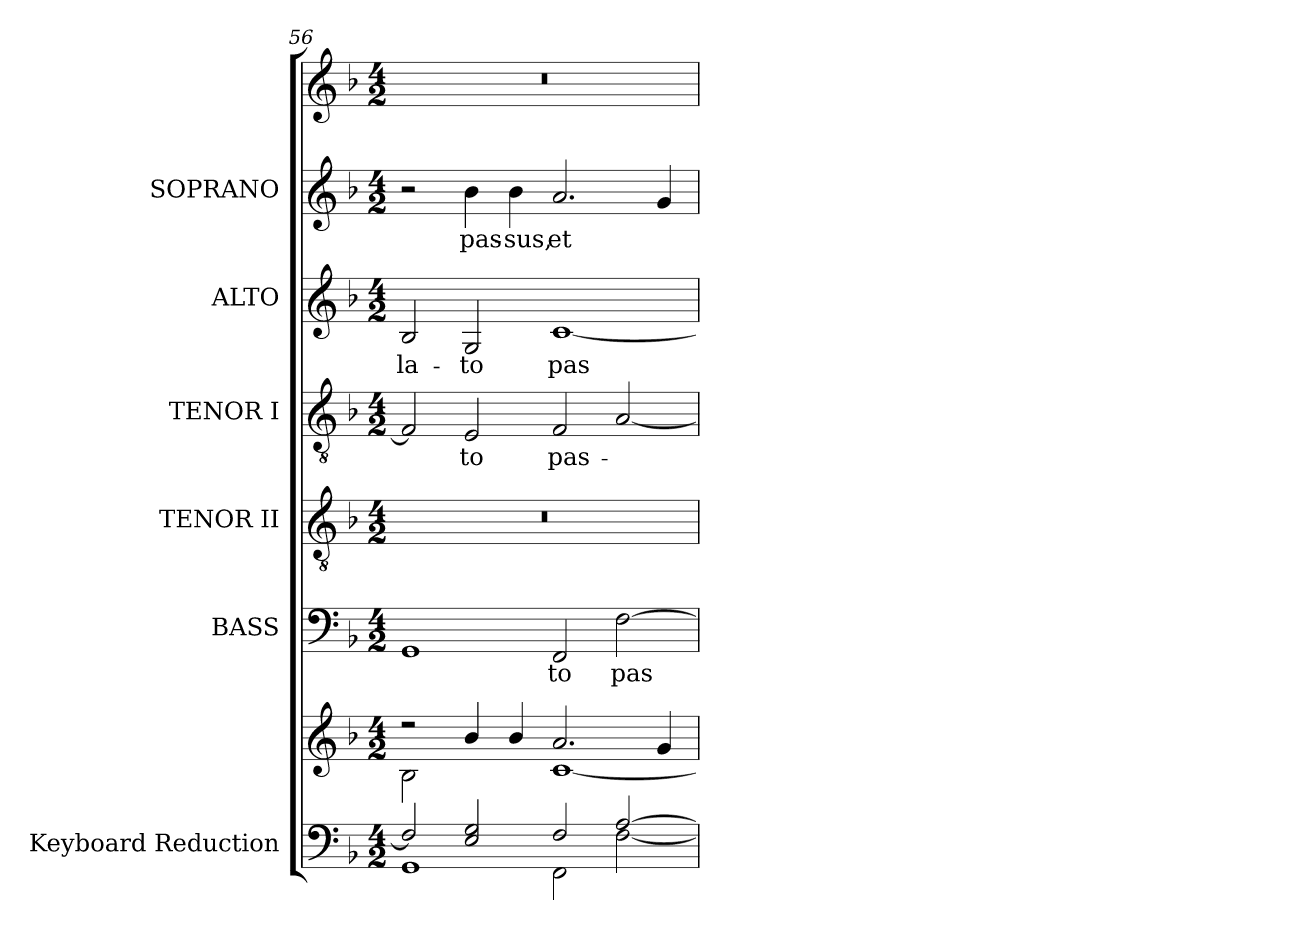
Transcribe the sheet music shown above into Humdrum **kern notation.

**kern	**kern	**kern	**text	**kern	**kern	**text	**kern	**text	**kern	**text	**kern
*part7	*part7	*part6	*part6	*part5	*part4	*part4	*part3	*part3	*part2	*part2	*part1
*staff8	*staff7	*staff6	*staff6	*staff5	*staff4	*staff4	*staff3	*staff3	*staff2	*staff2	*staff1
*I"Keyboard Reduction	*	*I"BASS	*	*I"TENOR II	*I"TENOR I	*	*I"ALTO	*	*I"SOPRANO	*	*
*I'Reduc.	*	*I'B.	*	*I'T. II	*I'T. I	*	*I'A.	*	*I'S.	*	*
*clefF4	*clefG2	*clefF4	*	*clefGv2	*clefGv2	*	*clefG2	*	*clefG2	*	*clefG2
*	*	*	*	*ITrd7c12	*ITrd7c12	*	*	*	*	*	*
*k[b-]	*k[b-]	*k[b-]	*	*k[b-]	*k[b-]	*	*k[b-]	*	*k[b-]	*	*k[b-]
*F:	*F:	*F:	*	*F:	*F:	*	*F:	*	*F:	*	*F:
*M4/2	*M4/2	*M4/2	*	*M4/2	*M4/2	*	*M4/2	*	*M4/2	*	*M4/2
=56	=56	=56	=56	=56	=56	=56	=56	=56	=56	=56	=56
*^	*^	*	*	*	*	*	*	*	*	*	*
!	!	!	!	!	!	!LO:N:vis=1	!	!	!	!	!	!	!
!	!	!	!	!	!	!	!	!	!	!LO:LY:b:color=#000000	!	!	!LO:N:vis=1
2Fi/]	1GGi	2r	2B-i\	1GGi	.	0r	2FFi/]	.	2B-i/	-la-	2r	.	0r
!	!	!	!	!	!	!	!	!LO:LY:b:color=#000000	!	!	!	!	!
!	!	!	!	!	!	!	!	!	!	!LO:LY:b:color=#000000	!	!	!
!	!	!	!	!	!	!	!	!	!	!	!	!LO:LY:b:color=#000000	!
2Ei/ 2Gi	.	4b-i/	2ryy	.	.	.	2EEi/	-to	2Gi/	-to	4b-i\	pas-	.
!	!	!	!	!	!	!	!	!	!	!	!	!LO:LY:b:color=#000000	!
.	.	4b-i/	.	.	.	.	.	.	.	.	4b-i\	-sus,	.
!	!	!	!	!	!LO:LY:b:color=#000000	!	!	!	!	!	!	!	!
!	!	!	!	!	!	!	!	!LO:LY:b:color=#000000	!	!	!	!	!
!	!	!	!	!	!	!	!	!	!	!LO:LY:b:color=#000000	!	!	!
!	!	!	!	!	!	!	!	!	!	!	!	!LO:LY:b:color=#000000	!
2Fi/	2FFi\	2.ai/	[1ci	2FFi/	-to	.	2FFi/	pas-	[1ci	pas-	2.ai/	et	.
!	!	!	!	!	!LO:LY:b:color=#000000	!	!	!	!	!	!	!	!
[2Ai/	[2Fi\	.	.	[2Fi\	pas-	.	[2AAi/	.	.	.	.	.	.
.	.	4gi/	.	.	.	.	.	.	.	.	4gi/	.	.
*v	*v	*	*	*	*	*	*	*	*	*	*	*	*
*	*v	*v	*	*	*	*	*	*	*	*	*	*
=	=	=	=	=	=	=	=	=	=	=	=
*-	*-	*-	*-	*-	*-	*-	*-	*-	*-	*-	*-
